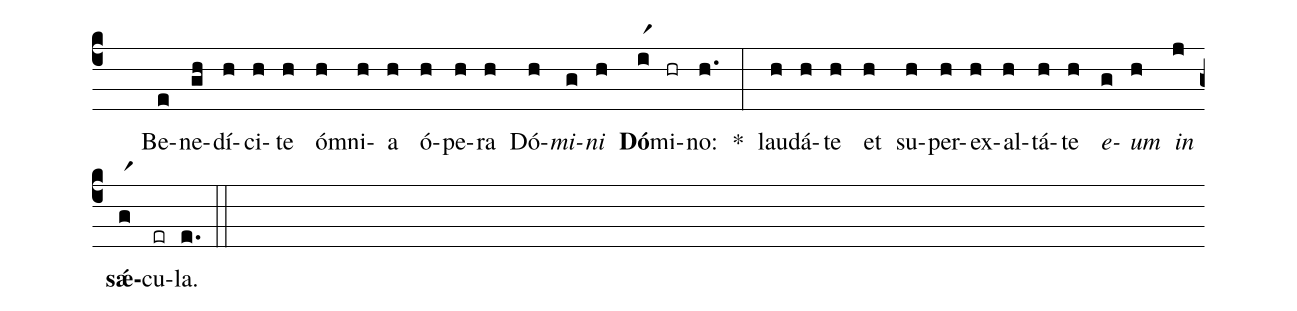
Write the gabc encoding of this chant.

%%
(c4)
( )Be(e)ne(gh)dí(h)ci(h)te(h) óm(h)ni(h)a(h) ó(h)pe(h)ra(h) Dó(h)<i>mi</i>(g)<i>ni</i>(h) <b>Dó</b>(ir1)mi(hr)no:(h.) *(:)
lau(h)dá(h)te(h) et(h) su(h)per(h)ex(h)al(h)tá(h)te(h) <i>e</i>(g)<i>um</i>(h) <i>in</i>(j) <b>sǽ</b>(gr1)cu(er)la.(e.) (::)
